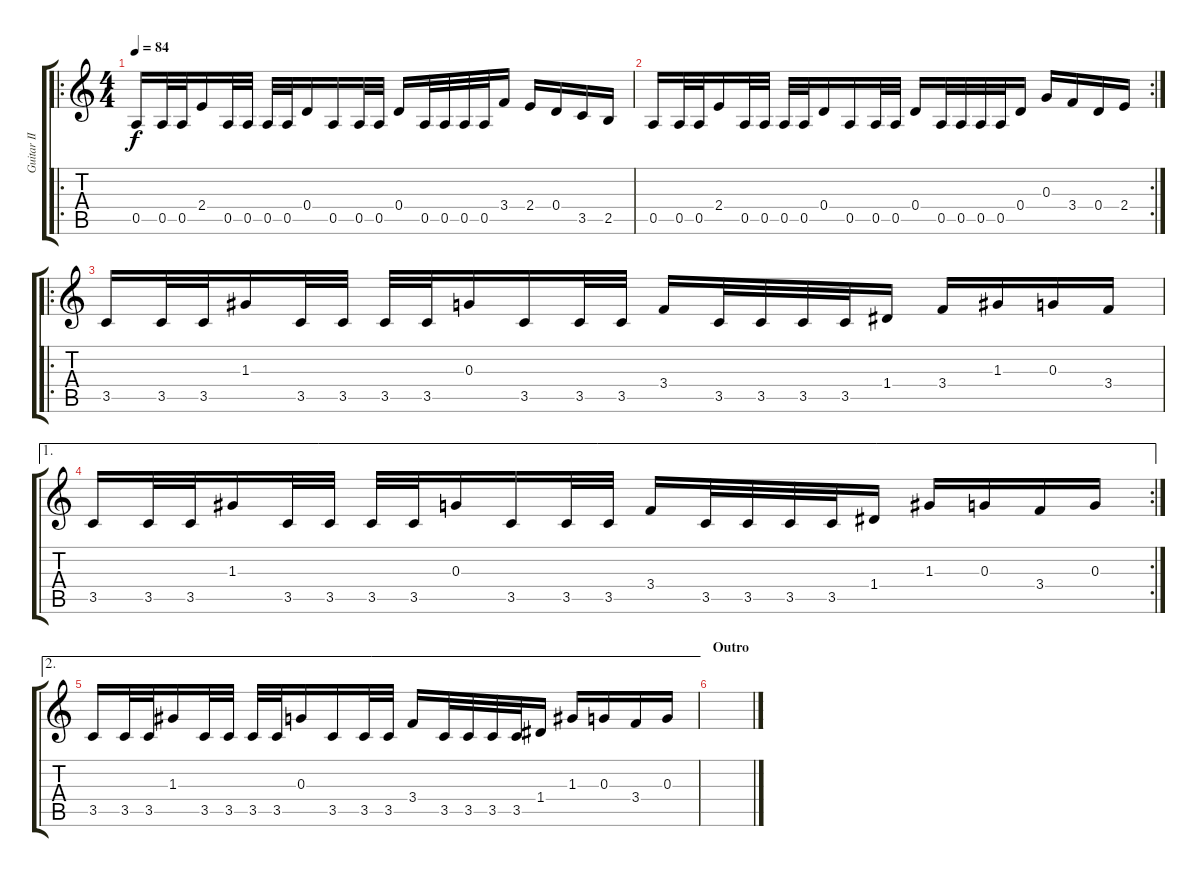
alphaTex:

\track ("Guitar II" "Guitar II") {instrument distortionguitar}
\staff {score tabs}
\tuning (E4 B3 G3 D3 A2 E2) {hide}
\ro
\ts (4 4)
\tempo 84
\clef g2
\ks c
0.5.16{dy f} 0.5.32 0.5.32 2.4.16 0.5.32 0.5.32 0.5.32 0.5.32 0.4.16 0.5.16 0.5.32 0.5.32 0.4.16 0.5.32 0.5.32 0.5.32 0.5.32 3.4.16 2.4.16 0.4.16 3.5.16 2.5.16 |
\rc 2
0.5.16 0.5.32 0.5.32 2.4.16 0.5.32 0.5.32 0.5.32 0.5.32 0.4.16 0.5.16 0.5.32 0.5.32 0.4.16 0.5.32 0.5.32 0.5.32 0.5.32 0.4.16 0.3.16 3.4.16 0.4.16 2.4.16 |
\ro
3.5.16 3.5.32 3.5.32 1.3.16 3.5.32 3.5.32 3.5.32 3.5.32 0.3.16 3.5.16 3.5.32 3.5.32 3.4.16 3.5.32 3.5.32 3.5.32 3.5.32 1.4.16 3.4.16 1.3.16 0.3.16 3.4.16 |
\ae 1
\rc 2
3.5.16 3.5.32 3.5.32 1.3.16 3.5.32 3.5.32 3.5.32 3.5.32 0.3.16 3.5.16 3.5.32 3.5.32 3.4.16 3.5.32 3.5.32 3.5.32 3.5.32 1.4.16 1.3.16 0.3.16 3.4.16 0.3.16 |
\ae 2
3.5.16 3.5.32 3.5.32 1.3.16 3.5.32 3.5.32 3.5.32 3.5.32 0.3.16 3.5.16 3.5.32 3.5.32 3.4.16 3.5.32 3.5.32 3.5.32 3.5.32 1.4.16 1.3.16 0.3.16 3.4.16 0.3.16 |
\section ("" "Outro")
